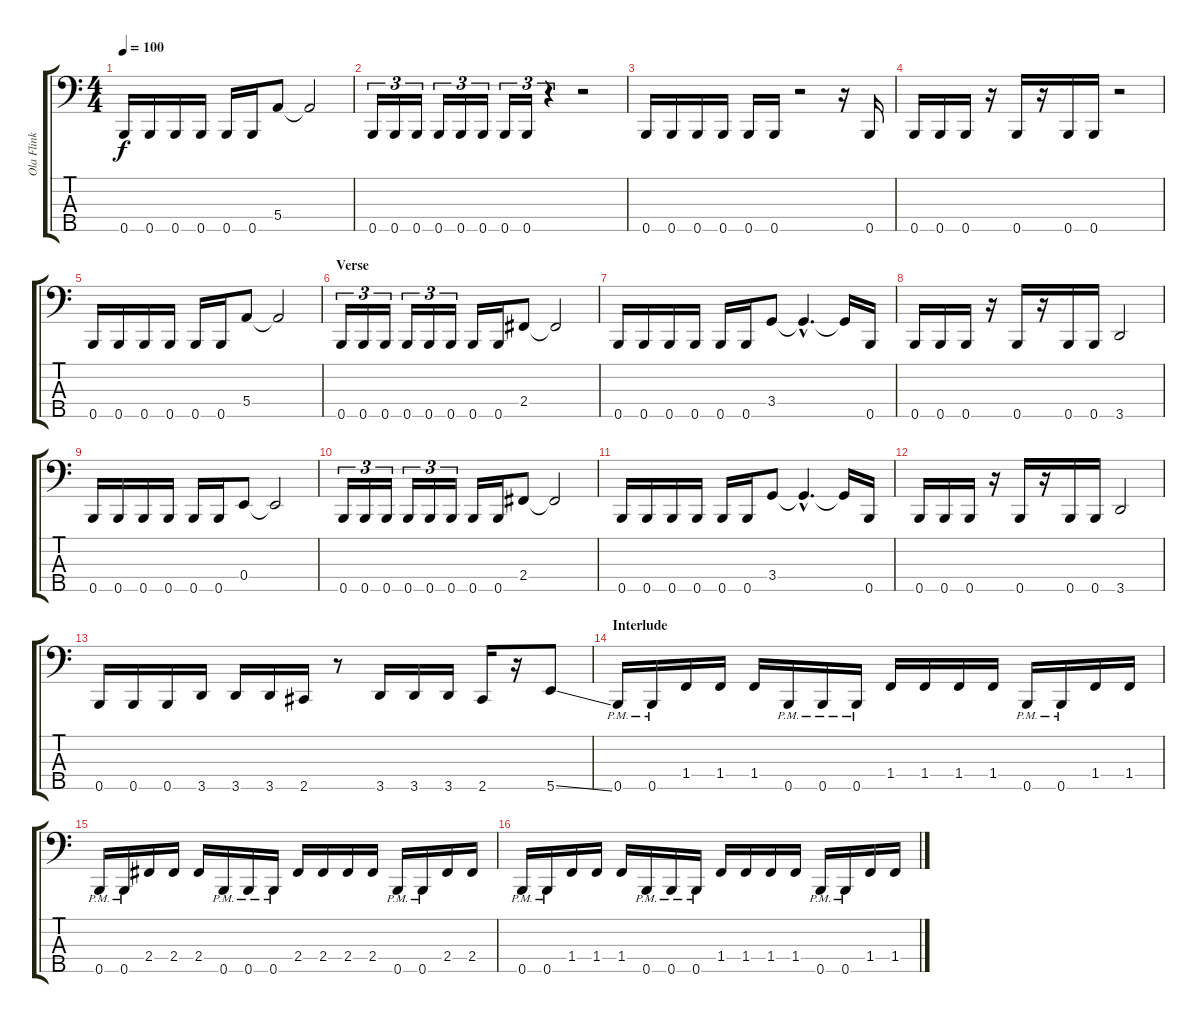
\track ("Ola Flink" "Ola Flink") {instrument electricbassfinger}
\staff {score tabs}
\tuning (G2 D2 A1 E1 B0) {hide}
\ts (4 4)
\tempo 100
\clef f4
\ks c
0.5.16{dy f} 0.5.16 0.5.16 0.5.16 0.5.16 0.5.16 5.4.8 5.4{t}.2 |
0.5.16{tu (3 2)} 0.5.16{tu (3 2)} 0.5.16{tu (3 2)} 0.5.16{tu (3 2)} 0.5.16{tu (3 2)} 0.5.16{tu (3 2)} 0.5.16{tu (3 2)} 0.5.16{tu (3 2)} r.4{tu (3 2)} r.2 |
0.5.16 0.5.16 0.5.16 0.5.16 0.5.16 0.5.16 r.2 r.16 0.5.16 |
0.5.16 0.5.16 0.5.16 r.16 0.5.16 r.16 0.5.16 0.5.16 r.2 |
0.5.16 0.5.16 0.5.16 0.5.16 0.5.16 0.5.16 5.4.8 5.4{t}.2 |
\section ("" "Verse")
0.5.16{tu (3 2)} 0.5.16{tu (3 2)} 0.5.16{tu (3 2)} 0.5.16{tu (3 2)} 0.5.16{tu (3 2)} 0.5.16{tu (3 2)} 0.5.16 0.5.16 2.4.8 2.4{t}.2 |
0.5.16 0.5.16 0.5.16 0.5.16 0.5.16 0.5.16 3.4.8 3.4{hac t}.4{d} 3.4{t}.16 0.5.16 |
0.5.16 0.5.16 0.5.16 r.16 0.5.16 r.16 0.5.16 0.5.16 3.5.2 |
0.5.16 0.5.16 0.5.16 0.5.16 0.5.16 0.5.16 0.4.8 0.4{t}.2 |
0.5.16{tu (3 2)} 0.5.16{tu (3 2)} 0.5.16{tu (3 2)} 0.5.16{tu (3 2)} 0.5.16{tu (3 2)} 0.5.16{tu (3 2)} 0.5.16 0.5.16 2.4.8 2.4{t}.2 |
0.5.16 0.5.16 0.5.16 0.5.16 0.5.16 0.5.16 3.4.8 3.4{hac t}.4{d} 3.4{t}.16 0.5.16 |
0.5.16 0.5.16 0.5.16 r.16 0.5.16 r.16 0.5.16 0.5.16 3.5.2 |
0.5.16 0.5.16 0.5.16 3.5.16 3.5.16 3.5.16 2.5.16 r.8 3.5.16 3.5.16 3.5.16 2.5.16 r.16 5.5{ss}.8 |
\section ("" "Interlude")
0.5{pm}.16 0.5{pm}.16 1.4.16 1.4.16 1.4.16 0.5{pm}.16 0.5{pm}.16 0.5{pm}.16 1.4.16 1.4.16 1.4.16 1.4.16 0.5{pm}.16 0.5{pm}.16 1.4.16 1.4.16 |
0.5{pm}.16 0.5{pm}.16 2.4.16 2.4.16 2.4.16 0.5{pm}.16 0.5{pm}.16 0.5{pm}.16 2.4.16 2.4.16 2.4.16 2.4.16 0.5{pm}.16 0.5{pm}.16 2.4.16 2.4.16 |
0.5{pm}.16 0.5{pm}.16 1.4.16 1.4.16 1.4.16 0.5{pm}.16 0.5{pm}.16 0.5{pm}.16 1.4.16 1.4.16 1.4.16 1.4.16 0.5{pm}.16 0.5{pm}.16 1.4.16 1.4.16
